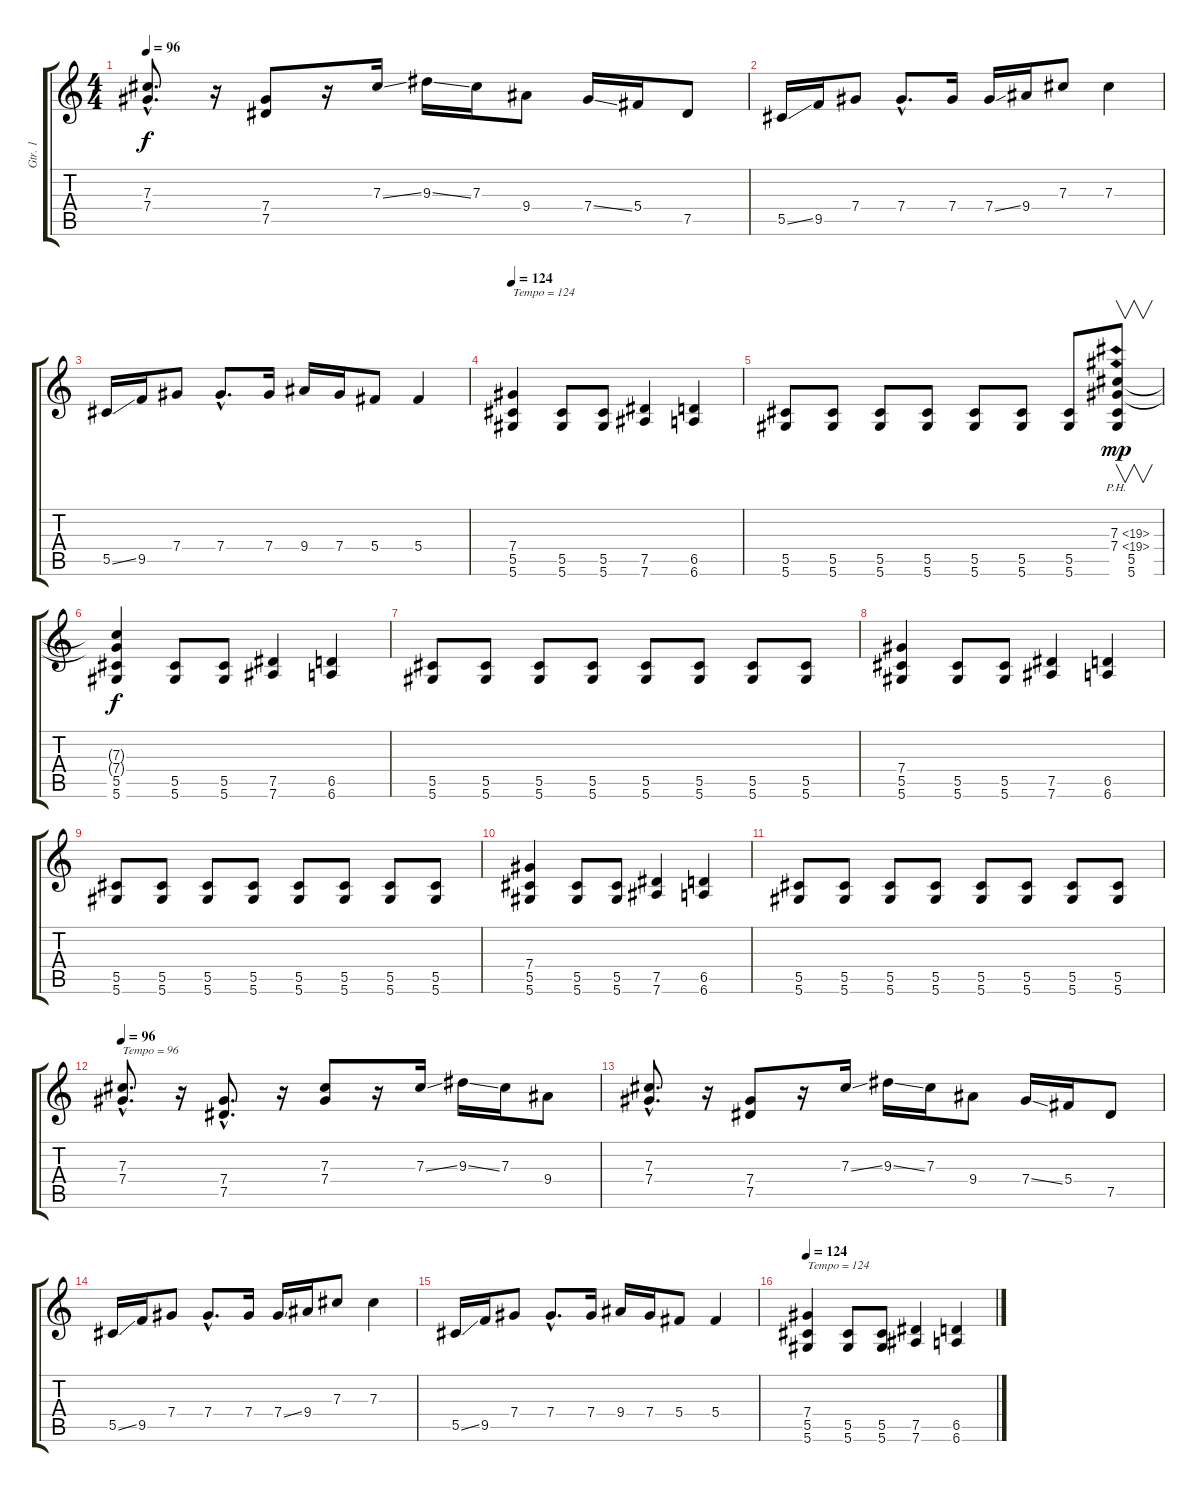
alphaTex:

\track ("Gtr. 1" "Gtr. 1") {instrument distortionguitar}
\staff {score tabs}
\tuning (Eb4 Bb3 Gb3 Db3 Ab2 Eb2) {hide}
\ts (4 4)
\tempo 96
\clef g2
\ks c
(7.3{hac} 7.4{hac}).8{d dy f} r.16 (7.4 7.5).8 r.16 7.3{ss}.16 9.3{ss}.16 7.3.16 9.4.8 7.4{ss}.16 5.4.16 7.5.8 |
5.5{ss}.16 9.5.16 7.4.8 7.4{hac}.8{d} 7.4.16 7.4{ss}.16 9.4.16 7.3.8 7.3.4 |
5.5{ss}.16 9.5.16 7.4.8 7.4{hac}.8{d} 7.4.16 9.4.16 7.4.16 5.4.8 5.4.4 |
\tempo 124
(7.4 5.5 5.6).4{txt "Tempo = 124" instrument distortionguitar} (5.5 5.6).8 (5.5 5.6).8 (7.5 7.6).4 (6.5 6.6).4 |
(5.5 5.6).8 (5.5 5.6).8 (5.5 5.6).8 (5.5 5.6).8 (5.5 5.6).8 (5.5 5.6).8 (5.5 5.6).8 (7.3{ph 12} 7.4{ph 12} 5.5 5.6).8{v dy mp} |
(7.3{t} 7.4{t} 5.5 5.6).4{dy f} (5.5 5.6).8 (5.5 5.6).8 (7.5 7.6).4 (6.5 6.6).4 |
(5.5 5.6).8 (5.5 5.6).8 (5.5 5.6).8 (5.5 5.6).8 (5.5 5.6).8 (5.5 5.6).8 (5.5 5.6).8 (5.5 5.6).8 |
(7.4 5.5 5.6).4 (5.5 5.6).8 (5.5 5.6).8 (7.5 7.6).4 (6.5 6.6).4 |
(5.5 5.6).8 (5.5 5.6).8 (5.5 5.6).8 (5.5 5.6).8 (5.5 5.6).8 (5.5 5.6).8 (5.5 5.6).8 (5.5 5.6).8 |
(7.4 5.5 5.6).4 (5.5 5.6).8 (5.5 5.6).8 (7.5 7.6).4 (6.5 6.6).4 |
(5.5 5.6).8 (5.5 5.6).8 (5.5 5.6).8 (5.5 5.6).8 (5.5 5.6).8 (5.5 5.6).8 (5.5 5.6).8 (5.5 5.6).8 |
\tempo 96
(7.3{hac} 7.4{hac}).8{d txt "Tempo = 96" instrument electricguitarjazz} r.16 (7.4{hac} 7.5{hac}).8{d} r.16 (7.3 7.4).8 r.16 7.3{ss}.16 9.3{ss}.16 7.3.16 9.4.8 |
(7.3{hac} 7.4{hac}).8{d} r.16 (7.4 7.5).8 r.16 7.3{ss}.16 9.3{ss}.16 7.3.16 9.4.8 7.4{ss}.16 5.4.16 7.5.8 |
5.5{ss}.16 9.5.16 7.4.8 7.4{hac}.8{d} 7.4.16 7.4{ss}.16 9.4.16 7.3.8 7.3.4 |
5.5{ss}.16 9.5.16 7.4.8 7.4{hac}.8{d} 7.4.16 9.4.16 7.4.16 5.4.8 5.4.4 |
\tempo 124
(7.4 5.5 5.6).4{txt "Tempo = 124" instrument distortionguitar} (5.5 5.6).8 (5.5 5.6).8 (7.5 7.6).4 (6.5 6.6).4
